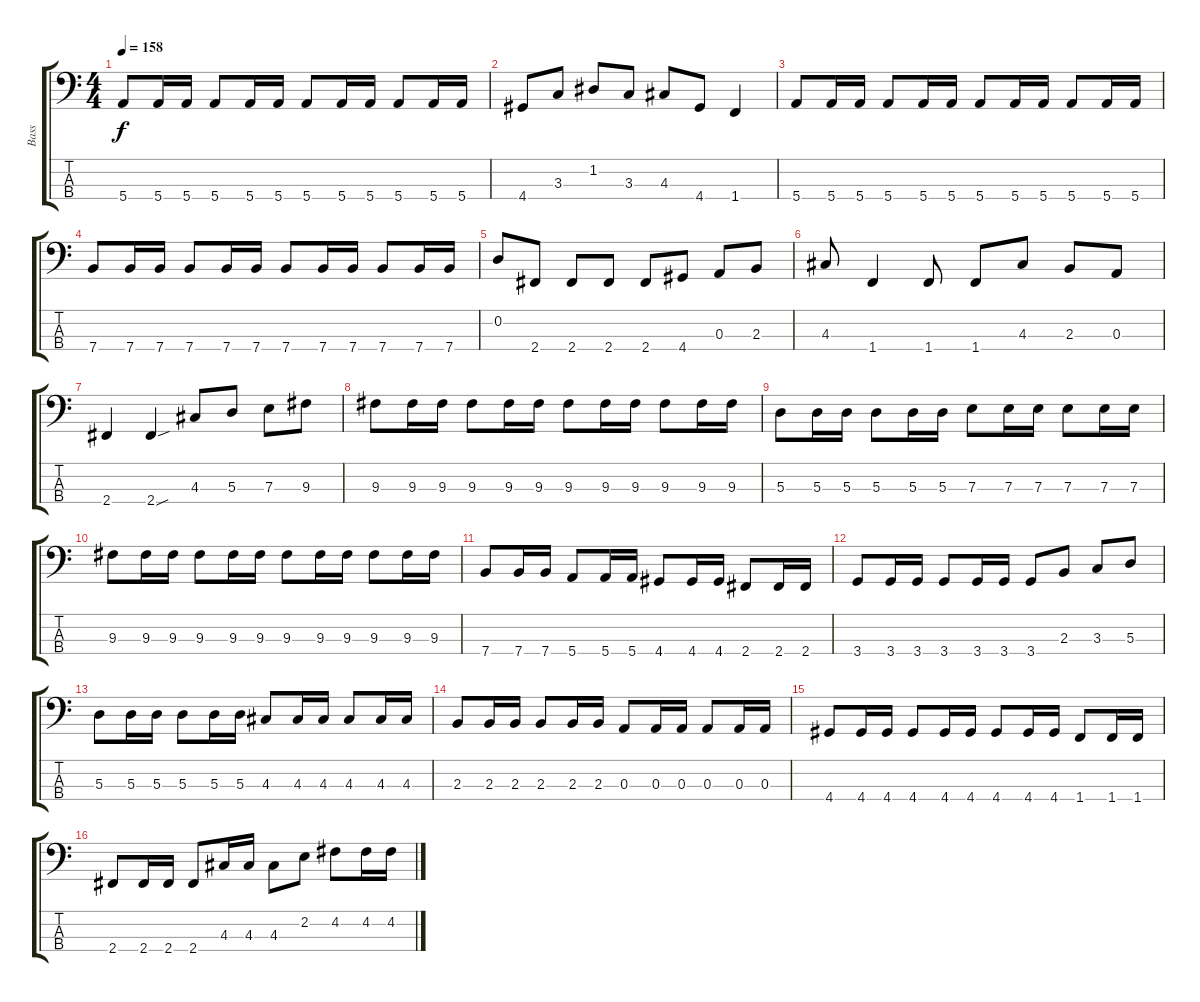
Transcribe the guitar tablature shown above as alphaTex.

\track ("Bass" "Bass") {instrument electricbasspick}
\staff {score tabs}
\tuning (G2 D2 A1 E1) {hide}
\ts (4 4)
\tempo 158
\clef f4
\ks c
5.4.8{dy f} 5.4.16 5.4.16 5.4.8 5.4.16 5.4.16 5.4.8 5.4.16 5.4.16 5.4.8 5.4.16 5.4.16 |
4.4.8 3.3.8 1.2.8 3.3.8 4.3.8 4.4.8 1.4.4 |
\section ("" "")
5.4.8 5.4.16 5.4.16 5.4.8 5.4.16 5.4.16 5.4.8 5.4.16 5.4.16 5.4.8 5.4.16 5.4.16 |
7.4.8 7.4.16 7.4.16 7.4.8 7.4.16 7.4.16 7.4.8 7.4.16 7.4.16 7.4.8 7.4.16 7.4.16 |
0.2.8 2.4.8 2.4.8 2.4.8 2.4.8 4.4.8 0.3.8 2.3.8 |
4.3.8 1.4.4 1.4.8 1.4.8 4.3.8 2.3.8 0.3.8 |
2.4.4 2.4{sou}.4 4.3.8 5.3.8 7.3.8 9.3.8 |
9.3.8 9.3.16 9.3.16 9.3.8 9.3.16 9.3.16 9.3.8 9.3.16 9.3.16 9.3.8 9.3.16 9.3.16 |
\section ("" "")
5.3.8 5.3.16 5.3.16 5.3.8 5.3.16 5.3.16 7.3.8 7.3.16 7.3.16 7.3.8 7.3.16 7.3.16 |
9.3.8 9.3.16 9.3.16 9.3.8 9.3.16 9.3.16 9.3.8 9.3.16 9.3.16 9.3.8 9.3.16 9.3.16 |
7.4.8 7.4.16 7.4.16 5.4.8 5.4.16 5.4.16 4.4.8 4.4.16 4.4.16 2.4.8 2.4.16 2.4.16 |
3.4.8 3.4.16 3.4.16 3.4.8 3.4.16 3.4.16 3.4.8 2.3.8 3.3.8 5.3.8 |
5.3.8 5.3.16 5.3.16 5.3.8 5.3.16 5.3.16 4.3.8 4.3.16 4.3.16 4.3.8 4.3.16 4.3.16 |
2.3.8 2.3.16 2.3.16 2.3.8 2.3.16 2.3.16 0.3.8 0.3.16 0.3.16 0.3.8 0.3.16 0.3.16 |
4.4.8 4.4.16 4.4.16 4.4.8 4.4.16 4.4.16 4.4.8 4.4.16 4.4.16 1.4.8 1.4.16 1.4.16 |
2.4.8 2.4.16 2.4.16 2.4.8 4.3.16 4.3.16 4.3.8 2.2.8 4.2.8 4.2.16 4.2.16
